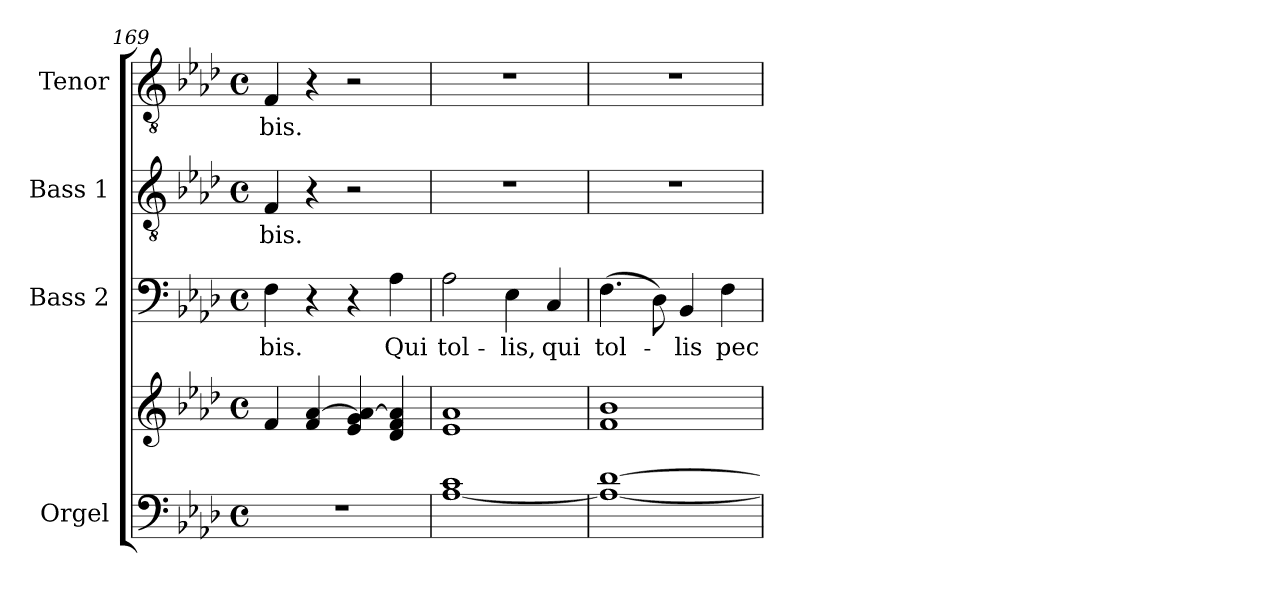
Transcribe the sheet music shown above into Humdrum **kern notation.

**kern	**kern	**kern	**text	**kern	**text	**kern	**text
*part4	*part4	*part3	*part3	*part2	*part2	*part1	*part1
*staff5	*staff4	*staff3	*staff3	*staff2	*staff2	*staff1	*staff1
*I"Orgel	*	*I"Bass 2	*	*I"Bass 1	*	*I"Tenor	*
*I'Org.	*	*I'B. 2	*	*I'B. 1	*	*I'T.	*
!!LO:LB:g=z
*clefF4	*clefG2	*clefF4	*	*clefGv2	*	*clefGv2	*
*k[b-e-a-d-]	*k[b-e-a-d-]	*k[b-e-a-d-]	*	*k[b-e-a-d-]	*	*k[b-e-a-d-]	*
*A-:	*A-:	*A-:	*	*A-:	*	*A-:	*
*M4/4	*M4/4	*M4/4	*	*M4/4	*	*M4/4	*
*met(c)	*met(c)	*met(c)	*	*met(c)	*	*met(c)	*
=169	=169	=169	=169	=169	=169	=169	=169
!	!	!	!LO:LY:b	!	!LO:LY:b	!	!LO:LY:b
1r	4f/	4F\	-bis.	4F/	-bis.	4F/	-bis.
.	4f/ [>4a-/	4r	.	4r	.	4r	.
.	4e-/ 4g/ 4a-/_	4r	.	2r	.	2r	.
!	!	!	!LO:LY:b	!	!	!	!
.	4d-/ 4f/ 4a-/]	4A-\	Qui	.	.	.	.
=170	=170	=170	=170	=170	=170	=170	=170
!	!	!	!LO:LY:b	!	!	!	!
[<1A- 1c	1e- 1a-	2A-\	tol-	1r	.	1r	.
!	!	!	!LO:LY:b	!	!	!	!
.	.	4E-\	-lis,	.	.	.	.
!	!	!	!LO:LY:b	!	!	!	!
.	.	4C/	qui	.	.	.	.
=171	=171	=171	=171	=171	=171	=171	=171
!	!	!	!LO:LY:b	!	!	!	!
1A-_ [1d-	1f 1b-	(>4.F\	tol-	1r	.	1r	.
.	.	8D-\)	.	.	.	.	.
!	!	!	!LO:LY:b	!	!	!	!
.	.	4BB-/	-lis	.	.	.	.
!	!	!	!LO:LY:b	!	!	!	!
.	.	4F\	pec-	.	.	.	.
=	=	=	=	=	=	=	=
*-	*-	*-	*-	*-	*-	*-	*-
